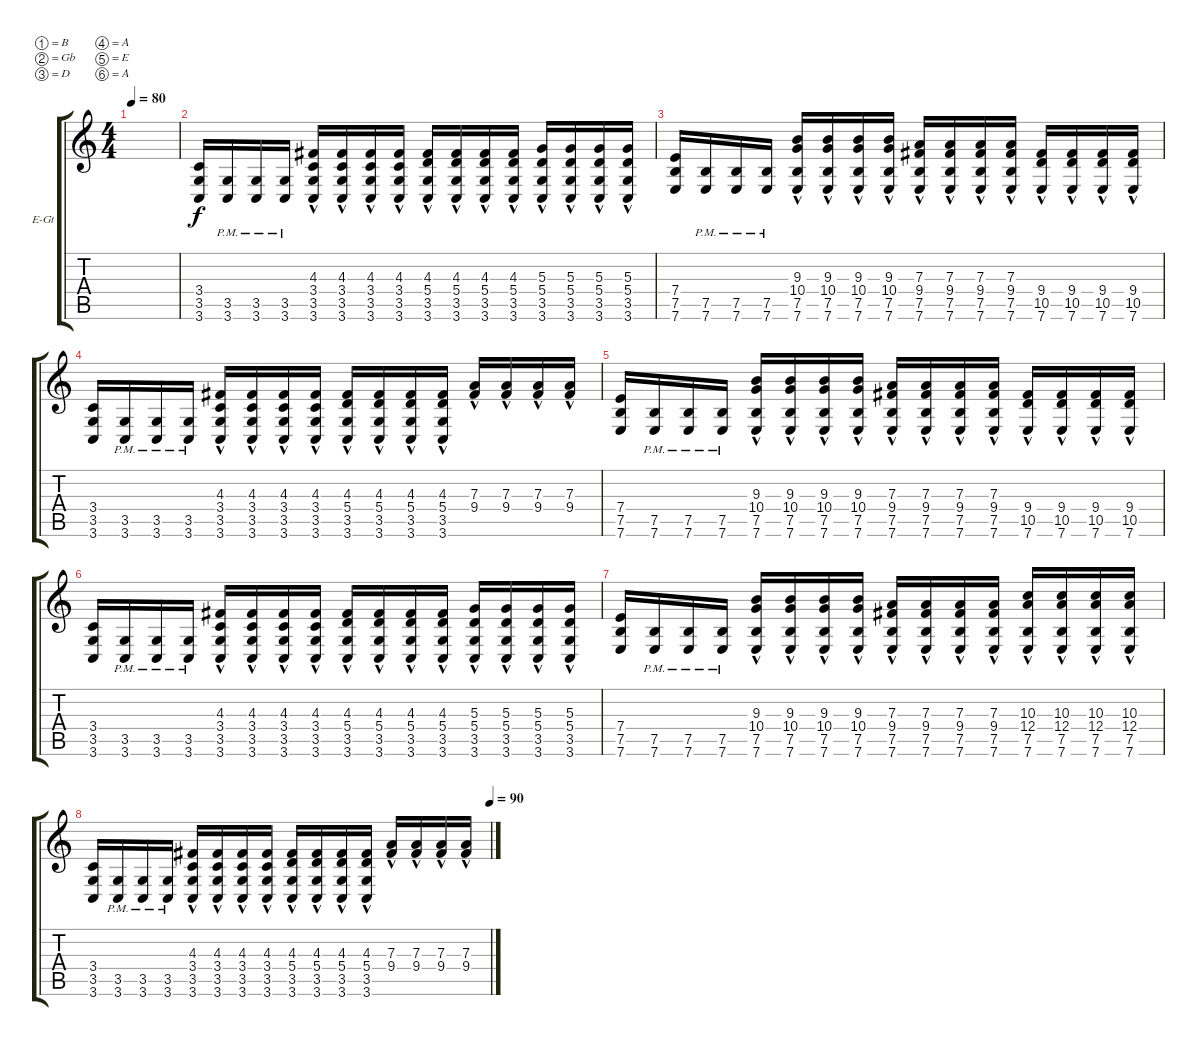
\bracketExtendMode groupsimilarinstruments
\firstSystemTrackNameOrientation horizontal
\otherSystemsTrackNameOrientation horizontal
\track ("Harmony 2" "E-Gt") {instrument overdrivenguitar}
\staff {score tabs}
\tuning (B3 Gb3 D3 A2 E2 A1)
\ts (4 4)
\tempo 80
\clef g2
\scale
0.485477
\ks c
|
\scale
0.257261 (3.6 3.5 3.4).16 (3.6 3.5{pm}).16 (3.6 3.5{pm}).16 (3.6 3.5{pm}).16 (3.5 3.6 3.4{hac} 4.3{hac}).16 (3.5 3.6 4.3{hac} 3.4{hac}).16 (3.5 3.6 4.3{hac} 3.4{hac}).16 (3.5 3.6 4.3{hac} 3.4{hac}).16 (3.5 3.6 5.4{hac} 4.3{hac}).16 (3.5 3.6 4.3{hac} 5.4).16 (3.5 3.6 4.3{hac} 5.4).16 (3.5 3.6 4.3{hac} 5.4{hac}).16 (3.5 3.6 5.4{hac} 5.3{hac}).16 (3.5 3.6 5.3{hac} 5.4{hac}).16 (3.5 3.6 5.3{hac} 5.4{hac}).16 (3.5 3.6 5.3{hac} 5.4{hac}).16 |
\scale
0.333333 (7.6 7.5 7.4).16 (7.6 7.5{pm}).16 (7.6 7.5{pm}).16 (7.6 7.5{pm}).16 (10.4{hac} 7.5 7.6 9.3).16 (10.4{hac} 7.5 7.6 9.3{hac}).16 (10.4{hac} 7.5 7.6 9.3{hac}).16 (10.4{hac} 7.5 7.6 9.3).16 (9.4{hac} 7.5 7.6 7.3).16 (9.4 7.5 7.6 7.3{hac}).16 (9.4{hac} 7.5 7.6 7.3{hac}).16 (9.4 7.5 7.6 7.3{hac}).16 (7.6 10.5 9.4{hac}).16 (7.6 10.5{hac} 9.4{hac}).16 (7.6 10.5 9.4{hac}).16 (7.6 10.5 9.4{hac}).16 |
\scale
0.333333 (3.6 3.5 3.4).16 (3.6 3.5{pm}).16 (3.6 3.5{pm}).16 (3.6 3.5{pm}).16 (3.5 3.6 3.4{hac} 4.3{hac}).16 (3.5 3.6 4.3{hac} 3.4{hac}).16 (3.5 3.6 4.3{hac} 3.4{hac}).16 (3.5 3.6 4.3{hac} 3.4{hac}).16 (3.5 3.6 5.4{hac} 4.3).16 (3.5 3.6 4.3{hac} 5.4{hac}).16 (3.5 3.6 4.3{hac} 5.4{hac}).16 (3.5 3.6 4.3{hac} 5.4).16 (9.4{hac} 7.3{hac}).16 (9.4{hac} 7.3{hac}).16 (9.4{hac} 7.3{hac}).16 (9.4{hac} 7.3).16 |
(7.6 7.5 7.4).16 (7.6 7.5{pm}).16 (7.6 7.5{pm}).16 (7.6 7.5{pm}).16 (10.4{hac} 7.5 7.6 9.3).16 (10.4{hac} 7.5 7.6 9.3{hac}).16 (10.4{hac} 7.5 7.6 9.3{hac}).16 (10.4{hac} 7.5 7.6 9.3).16 (9.4{hac} 7.5 7.6 7.3).16 (9.4 7.5 7.6 7.3{hac}).16 (9.4{hac} 7.5 7.6 7.3{hac}).16 (9.4 7.5 7.6 7.3{hac}).16 (7.6 10.5 9.4{hac}).16 (7.6 10.5{hac} 9.4{hac}).16 (7.6 10.5 9.4{hac}).16 (7.6 10.5 9.4{hac}).16 |
(3.6 3.5 3.4).16 (3.6 3.5{pm}).16 (3.6 3.5{pm}).16 (3.6 3.5{pm}).16 (3.5 3.6 3.4{hac} 4.3{hac}).16 (3.5 3.6 4.3{hac} 3.4{hac}).16 (3.5 3.6 4.3{hac} 3.4{hac}).16 (3.5 3.6 4.3{hac} 3.4{hac}).16 (3.5 3.6 5.4{hac} 4.3{hac}).16 (3.5 3.6 4.3{hac} 5.4).16 (3.5 3.6 4.3{hac} 5.4).16 (3.5 3.6 4.3{hac} 5.4{hac}).16 (3.5 3.6 5.4{hac} 5.3{hac}).16 (3.5 3.6 5.3{hac} 5.4{hac}).16 (3.5 3.6 5.3{hac} 5.4{hac}).16 (3.5 3.6 5.3{hac} 5.4{hac}).16 |
(7.6 7.5 7.4).16 (7.6 7.5{pm}).16 (7.6 7.5{pm}).16 (7.6 7.5{pm}).16 (10.4{hac} 7.5 7.6 9.3).16 (10.4{hac} 7.5 7.6 9.3{hac}).16 (10.4{hac} 7.5 7.6 9.3{hac}).16 (10.4{hac} 7.5 7.6 9.3).16 (9.4{hac} 7.5 7.6 7.3).16 (9.4 7.5 7.6 7.3{hac}).16 (9.4{hac} 7.5 7.6 7.3{hac}).16 (9.4 7.5 7.6 7.3{hac}).16 (12.4 10.3{hac} 7.6 7.5).16 (12.4{hac} 10.3{hac} 7.6 7.5).16 (12.4{hac} 10.3{hac} 7.6 7.5).16 (12.4 10.3{hac} 7.6 7.5).16 |
\tempo (90 1)
(3.6 3.5 3.4).16 (3.6 3.5{pm}).16 (3.6 3.5{pm}).16 (3.6 3.5{pm}).16 (3.5 3.6 3.4{hac} 4.3{hac}).16 (3.5 3.6 4.3{hac} 3.4{hac}).16 (3.5 3.6 4.3{hac} 3.4{hac}).16 (3.5 3.6 4.3{hac} 3.4{hac}).16 (3.5 3.6 5.4{hac} 4.3).16 (3.5 3.6 4.3{hac} 5.4{hac}).16 (3.5 3.6 4.3{hac} 5.4{hac}).16 (3.5 3.6 4.3{hac} 5.4).16 (9.4{hac} 7.3{hac}).16 (9.4{hac} 7.3{hac}).16 (9.4{hac} 7.3{hac}).16 (9.4{hac} 7.3).16 |
\scale
0.333333 |
\scale
0.333333 |
\scale
0.333333 |
\scale
0.333333 |
\scale
0.333333 |
\scale
0.333333 |
\scale
0.333333 |
\scale
0.333333
